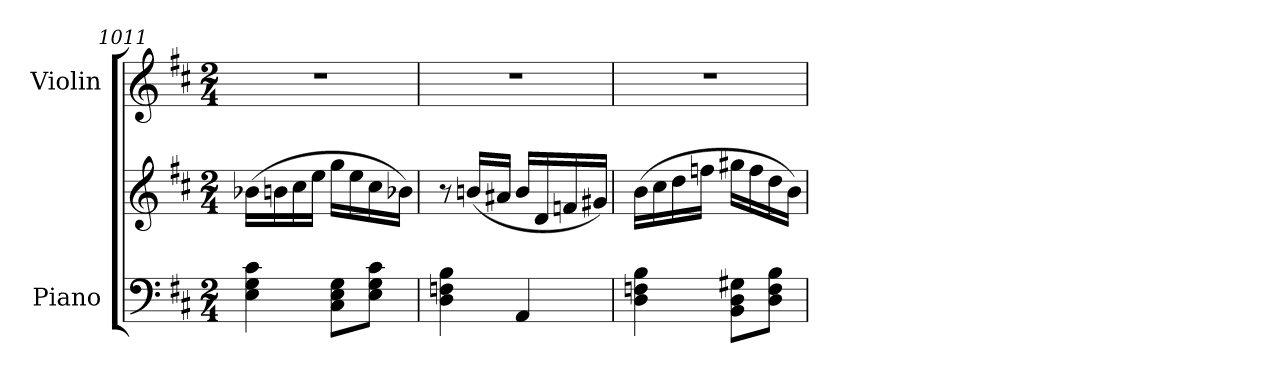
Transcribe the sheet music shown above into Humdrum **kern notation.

**kern	**kern	**kern
*part2	*part2	*part1
*staff3	*staff2	*staff1
*I"Piano	*	*I"Violin
*I'Pno.	*	*I'Vln.
*clefF4	*clefG2	*clefG2
*k[f#c#]	*k[f#c#]	*k[f#c#]
*M2/4	*M2/4	*M2/4
=1011	=1011	=1011
4E\ 4G\ 4c#\	(16b-X\LL	2r
.	16bn\	.
.	16cc#\	.
.	16ee\JJ	.
8C#\ 8E\ 8G\L	16gg\LL	.
.	16ee\	.
8E\ 8G\ 8c#\J	16cc#\	.
.	16b-X\JJ)	.
!!LO:PB:g=z
=1012	=1012	=1012
4D\ 4Fn\ 4B\	8r	2r
.	(16bn/LL	.
.	16a#X/JJ	.
4AA/	16b/LL	.
.	16d/	.
.	16fn/	.
.	16g#X/JJ)	.
=1013	=1013	=1013
4D\ 4Fn\ 4B\	(16b\LL	2r
.	16cc#\	.
.	16dd\	.
.	16ffn\JJ	.
8BB\ 8D\ 8G#X\L	16gg#X\LL	.
.	16ff\	.
8D\ 8F\ 8B\J	16dd\	.
.	16b\JJ)	.
=	=	=
*-	*-	*-
